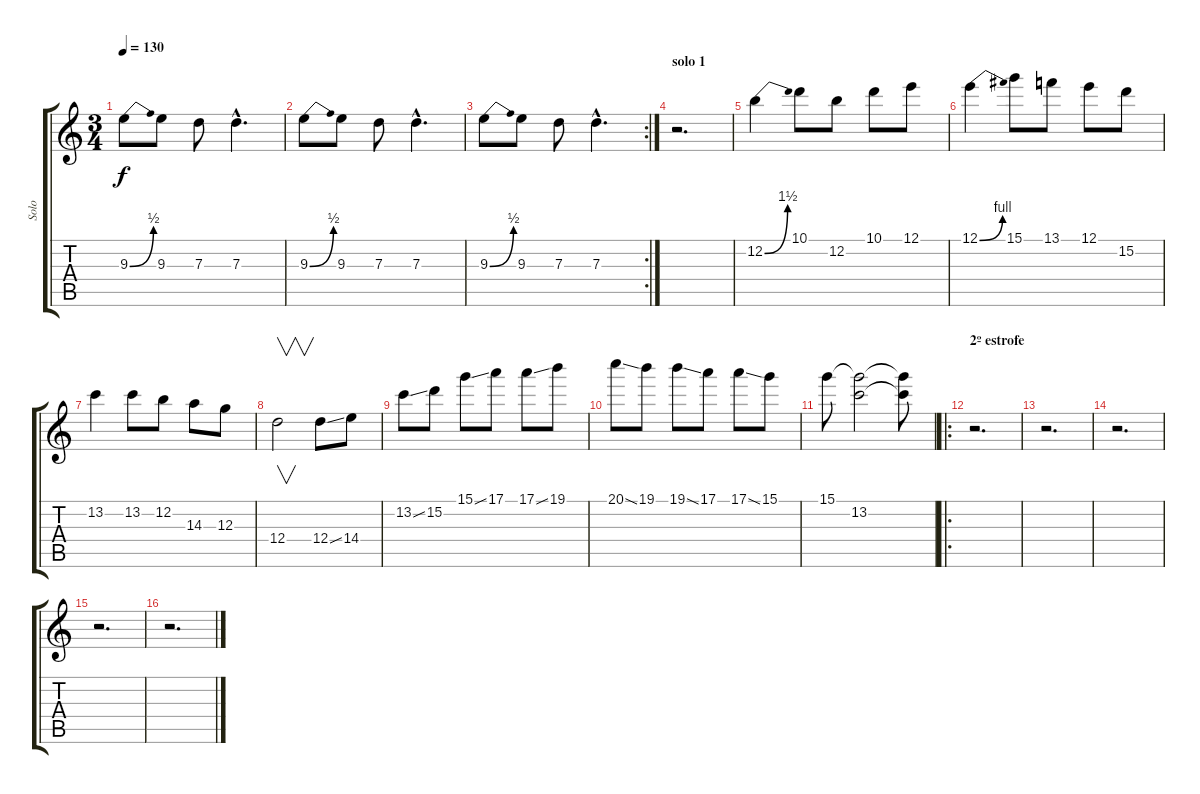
\track ("Solo" "Solo") {instrument distortionguitar}
\staff {score tabs}
\tuning (E4 B3 G3 D3 A2 E2) {hide}
\ts (3 4)
\tempo 130
\clef g2
\ks c
9.3{be (bend 0 0 60 2)}.8{dy f} 9.3.8 7.3.8 7.3{hac}.4{d} |
9.3{be (bend 0 0 60 2)}.8 9.3.8 7.3.8 7.3{hac}.4{d} |
\rc 2
9.3{be (bend 0 0 60 2)}.8 9.3.8 7.3.8 7.3{hac}.4{d} |
\section ("" "solo 1")
r.2{d} |
12.2{be (bend 0 0 60 6)}.4 10.1.8 12.2.8 10.1.8 12.1.8 |
12.1{be (bend 0 0 60 4)}.4 15.1.8 13.1.8 12.1.8 15.2.8 |
13.2.4 13.2.8 12.2.8 14.3.8 12.3.8 |
12.4.2{v} 12.4{ss}.8 14.4.8 |
13.2{ss}.8 15.2.8 15.1{ss}.8 17.1.8 17.1{ss}.8 19.1.8 |
20.1{ss}.8 19.1.8 19.1{ss}.8 17.1.8 17.1{ss}.8 15.1.8 |
15.1.8 (15.1{t} 13.2).2 (15.1{t} 13.2{t}).8 |
\ro
\section ("" "2º estrofe")
r.2{d} |
r.2{d} |
r.2{d} |
r.2{d} |
r.2{d}
